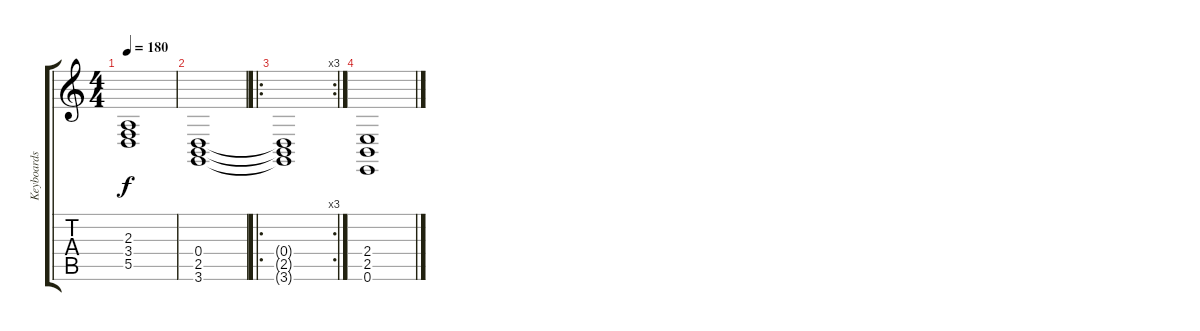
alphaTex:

\track ("Keyboards" "Keyboards") {instrument acousticgrandpiano}
\staff {score tabs}
\tuning (E4 B3 G3 D3 A2 E2) {hide}
\ts (4 4)
\tempo 180
\clef g2
\ks c
(2.3 3.4 5.5).1{dy f} |
(0.4 2.5 3.6).1 |
\ro
\rc 3
(0.4{t} 2.5{t} 3.6{t}).1 |
(2.4 2.5 0.6).1
